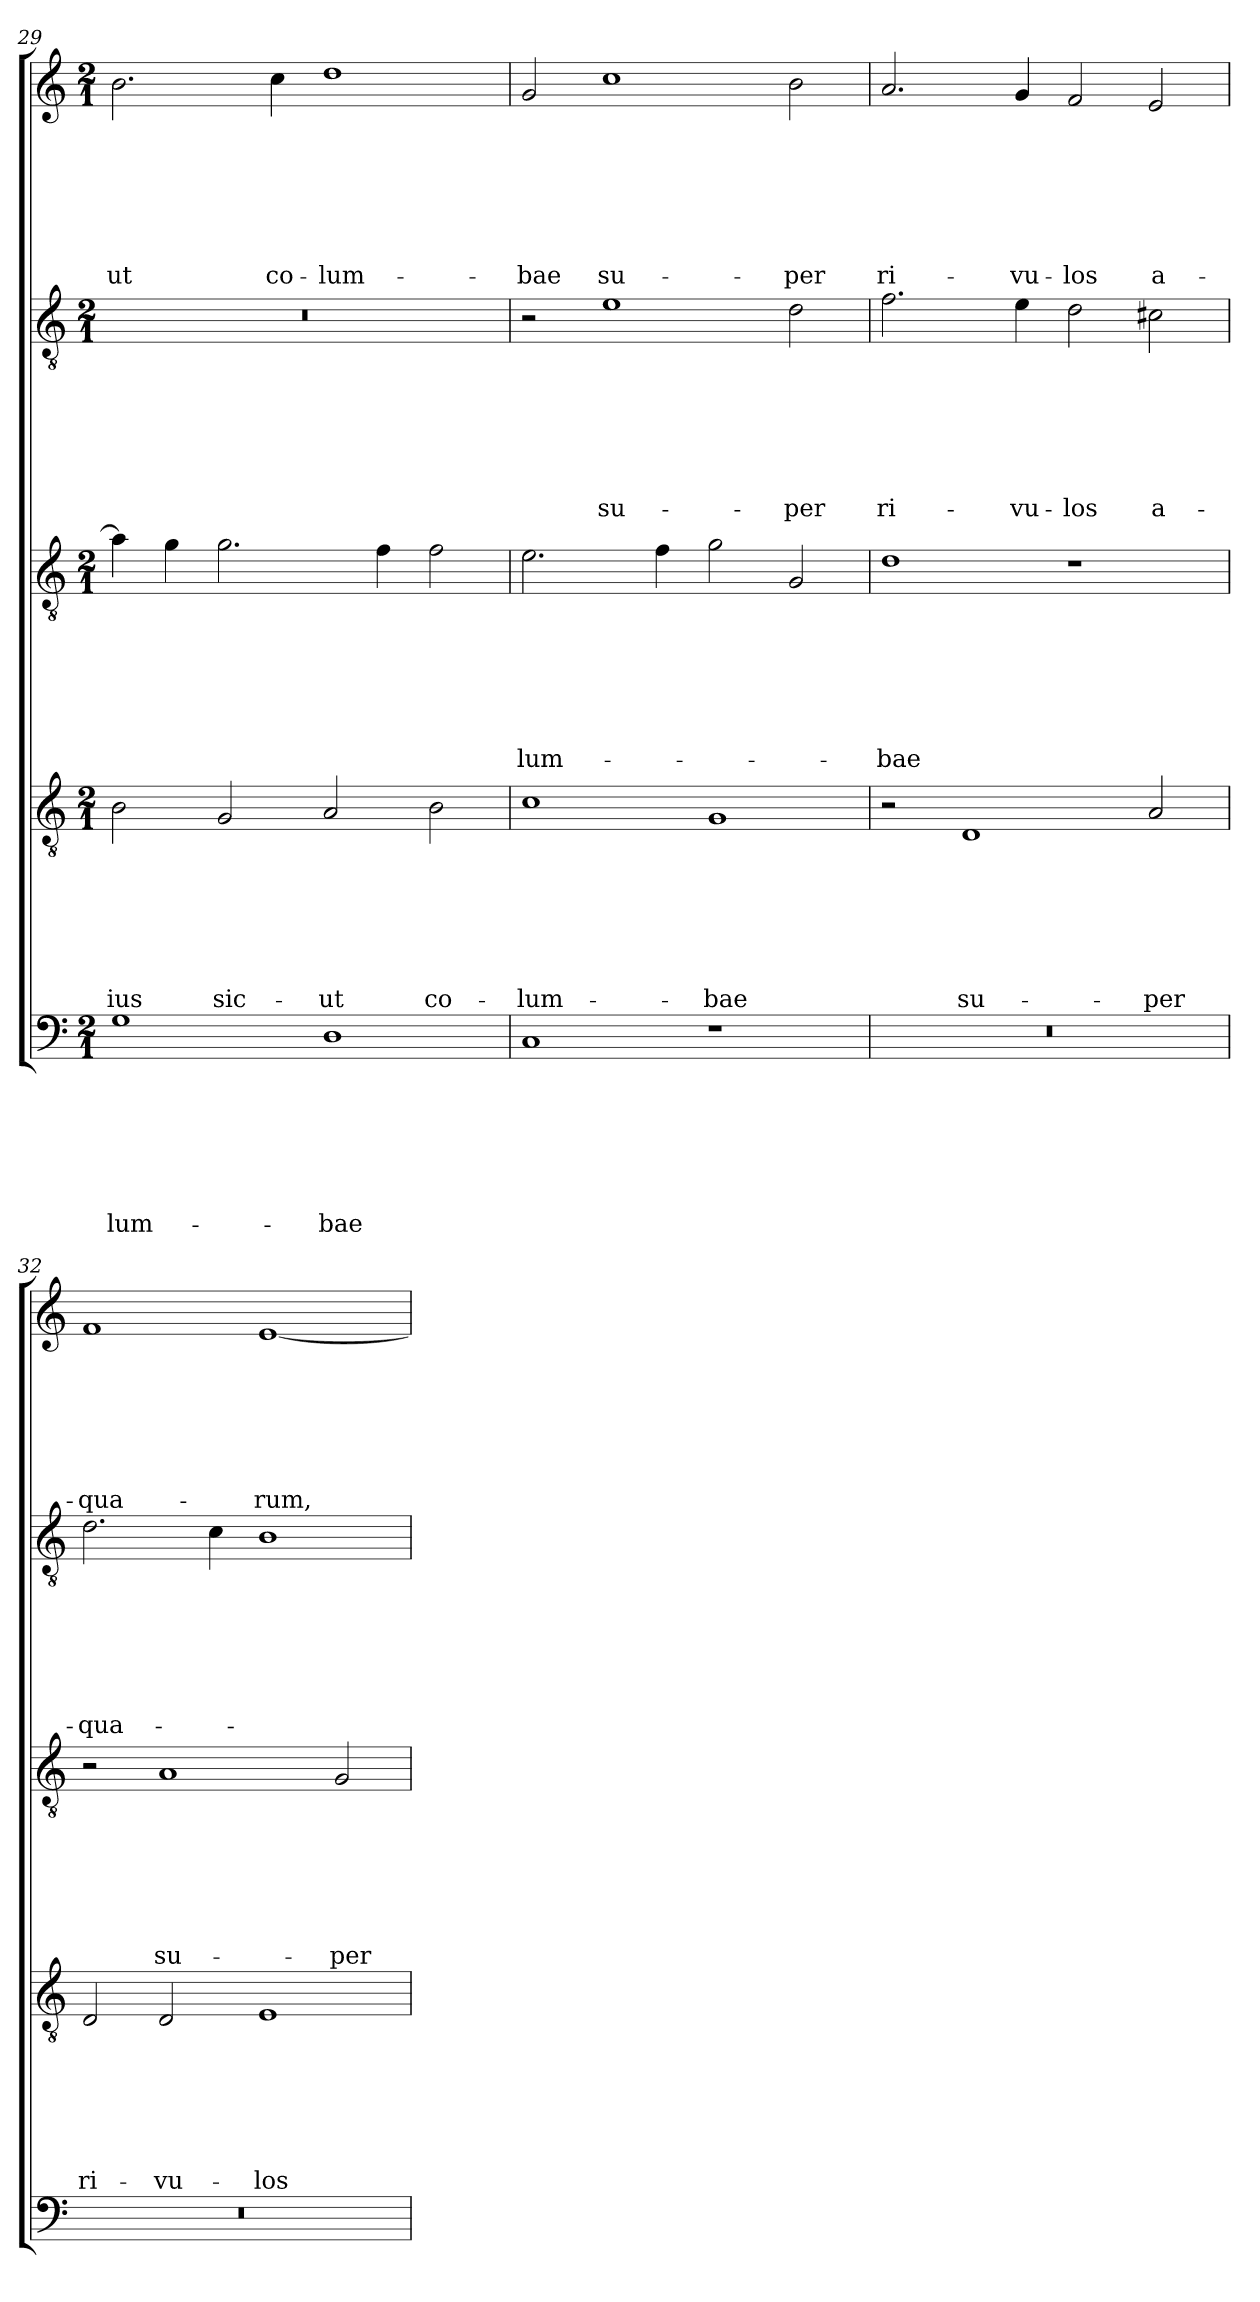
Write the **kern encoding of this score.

**kern	**text	**text	**text	**text	**text	**text	**text	**kern	**text	**text	**text	**text	**text	**text	**text	**kern	**text	**text	**text	**text	**text	**text	**text	**kern	**text	**text	**text	**text	**text	**text	**text	**kern	**text	**text	**text	**text	**text	**text	**text
*part5	*part5	*part5	*part5	*part5	*part5	*part5	*part5	*part4	*part4	*part4	*part4	*part4	*part4	*part4	*part4	*part3	*part3	*part3	*part3	*part3	*part3	*part3	*part3	*part2	*part2	*part2	*part2	*part2	*part2	*part2	*part2	*part1	*part1	*part1	*part1	*part1	*part1	*part1	*part1
*staff5	*staff5	*staff5	*staff5	*staff5	*staff5	*staff5	*staff5	*staff4	*staff4	*staff4	*staff4	*staff4	*staff4	*staff4	*staff4	*staff3	*staff3	*staff3	*staff3	*staff3	*staff3	*staff3	*staff3	*staff2	*staff2	*staff2	*staff2	*staff2	*staff2	*staff2	*staff2	*staff1	*staff1	*staff1	*staff1	*staff1	*staff1	*staff1	*staff1
*clefF4	*	*	*	*	*	*	*	*clefGv2	*	*	*	*	*	*	*	*clefGv2	*	*	*	*	*	*	*	*clefGv2	*	*	*	*	*	*	*	*clefG2	*	*	*	*	*	*	*
*k[]	*	*	*	*	*	*	*	*k[]	*	*	*	*	*	*	*	*k[]	*	*	*	*	*	*	*	*k[]	*	*	*	*	*	*	*	*k[]	*	*	*	*	*	*	*
*C:	*	*	*	*	*	*	*	*C:	*	*	*	*	*	*	*	*C:	*	*	*	*	*	*	*	*C:	*	*	*	*	*	*	*	*C:	*	*	*	*	*	*	*
*M2/1	*	*	*	*	*	*	*	*M2/1	*	*	*	*	*	*	*	*M2/1	*	*	*	*	*	*	*	*M2/1	*	*	*	*	*	*	*	*M2/1	*	*	*	*	*	*	*
=29	=29	=29	=29	=29	=29	=29	=29	=29	=29	=29	=29	=29	=29	=29	=29	=29	=29	=29	=29	=29	=29	=29	=29	=29	=29	=29	=29	=29	=29	=29	=29	=29	=29	=29	=29	=29	=29	=29	=29
!	!	!	!	!	!	!	!LO:LY:b	!	!	!	!	!	!	!	!LO:LY:b	!	!	!	!	!	!	!	!	!	!	!	!	!	!	!	!	!	!	!	!	!	!	!	!LO:LY:b
1G	.	.	.	.	.	.	-lum-	2B\	.	.	.	.	.	.	-ius	4a\]	.	.	.	.	.	.	.	0r	.	.	.	.	.	.	.	2.b\	.	.	.	.	.	.	-ut
.	.	.	.	.	.	.	.	.	.	.	.	.	.	.	.	4g\	.	.	.	.	.	.	.	.	.	.	.	.	.	.	.	.	.	.	.	.	.	.	.
!	!	!	!	!	!	!	!	!	!	!	!	!	!	!	!LO:LY:b	!	!	!	!	!	!	!	!	!	!	!	!	!	!	!	!	!	!	!	!	!	!	!	!
.	.	.	.	.	.	.	.	2G/	.	.	.	.	.	.	sic-	2.g\	.	.	.	.	.	.	.	.	.	.	.	.	.	.	.	.	.	.	.	.	.	.	.
!	!	!	!	!	!	!	!	!	!	!	!	!	!	!	!	!	!	!	!	!	!	!	!	!	!	!	!	!	!	!	!	!	!	!	!	!	!	!	!LO:LY:b
.	.	.	.	.	.	.	.	.	.	.	.	.	.	.	.	.	.	.	.	.	.	.	.	.	.	.	.	.	.	.	.	4cc\	.	.	.	.	.	.	co-
!	!	!	!	!	!	!	!LO:LY:b	!	!	!	!	!	!	!	!LO:LY:b	!	!	!	!	!	!	!	!	!	!	!	!	!	!	!	!	!	!	!	!	!	!	!	!LO:LY:b
1D	.	.	.	.	.	.	-bae	2A/	.	.	.	.	.	.	-ut	.	.	.	.	.	.	.	.	.	.	.	.	.	.	.	.	1dd	.	.	.	.	.	.	-lum-
.	.	.	.	.	.	.	.	.	.	.	.	.	.	.	.	4f\	.	.	.	.	.	.	.	.	.	.	.	.	.	.	.	.	.	.	.	.	.	.	.
!	!	!	!	!	!	!	!	!	!	!	!	!	!	!	!LO:LY:b	!	!	!	!	!	!	!	!	!	!	!	!	!	!	!	!	!	!	!	!	!	!	!	!
.	.	.	.	.	.	.	.	2B\	.	.	.	.	.	.	co-	2f\	.	.	.	.	.	.	.	.	.	.	.	.	.	.	.	.	.	.	.	.	.	.	.
=30	=30	=30	=30	=30	=30	=30	=30	=30	=30	=30	=30	=30	=30	=30	=30	=30	=30	=30	=30	=30	=30	=30	=30	=30	=30	=30	=30	=30	=30	=30	=30	=30	=30	=30	=30	=30	=30	=30	=30
!	!	!	!	!	!	!	!	!	!	!	!	!	!	!	!LO:LY:b	!	!	!	!	!	!	!	!LO:LY:b	!	!	!	!	!	!	!	!	!	!	!	!	!	!	!	!LO:LY:b
1C	.	.	.	.	.	.	.	1c	.	.	.	.	.	.	-lum-	2.e\	.	.	.	.	.	.	-lum-	2r	.	.	.	.	.	.	.	2g/	.	.	.	.	.	.	-bae
!	!	!	!	!	!	!	!	!	!	!	!	!	!	!	!	!	!	!	!	!	!	!	!	!	!	!	!	!	!	!	!LO:LY:b	!	!	!	!	!	!	!	!LO:LY:b
.	.	.	.	.	.	.	.	.	.	.	.	.	.	.	.	.	.	.	.	.	.	.	.	1e	.	.	.	.	.	.	su-	1cc	.	.	.	.	.	.	su-
.	.	.	.	.	.	.	.	.	.	.	.	.	.	.	.	4f\	.	.	.	.	.	.	.	.	.	.	.	.	.	.	.	.	.	.	.	.	.	.	.
!	!	!	!	!	!	!	!	!	!	!	!	!	!	!	!LO:LY:b	!	!	!	!	!	!	!	!	!	!	!	!	!	!	!	!	!	!	!	!	!	!	!	!
1r	.	.	.	.	.	.	.	1G	.	.	.	.	.	.	-bae	2g\	.	.	.	.	.	.	.	.	.	.	.	.	.	.	.	.	.	.	.	.	.	.	.
!	!	!	!	!	!	!	!	!	!	!	!	!	!	!	!	!	!	!	!	!	!	!	!	!	!	!	!	!	!	!	!LO:LY:b	!	!	!	!	!	!	!	!LO:LY:b
.	.	.	.	.	.	.	.	.	.	.	.	.	.	.	.	2G/	.	.	.	.	.	.	.	2d\	.	.	.	.	.	.	-per	2b\	.	.	.	.	.	.	-per
!!LO:LB:g=z
=31	=31	=31	=31	=31	=31	=31	=31	=31	=31	=31	=31	=31	=31	=31	=31	=31	=31	=31	=31	=31	=31	=31	=31	=31	=31	=31	=31	=31	=31	=31	=31	=31	=31	=31	=31	=31	=31	=31	=31
!	!	!	!	!	!	!	!	!	!	!	!	!	!	!	!	!	!	!	!	!	!	!	!LO:LY:b	!	!	!	!	!	!	!	!LO:LY:b	!	!	!	!	!	!	!	!LO:LY:b
0r	.	.	.	.	.	.	.	2r	.	.	.	.	.	.	.	1d	.	.	.	.	.	.	-bae	2.f\	.	.	.	.	.	.	ri-	2.a/	.	.	.	.	.	.	ri-
!	!	!	!	!	!	!	!	!	!	!	!	!	!	!	!LO:LY:b	!	!	!	!	!	!	!	!	!	!	!	!	!	!	!	!	!	!	!	!	!	!	!	!
.	.	.	.	.	.	.	.	1D	.	.	.	.	.	.	su-	.	.	.	.	.	.	.	.	.	.	.	.	.	.	.	.	.	.	.	.	.	.	.	.
!	!	!	!	!	!	!	!	!	!	!	!	!	!	!	!	!	!	!	!	!	!	!	!	!	!	!	!	!	!	!	!LO:LY:b	!	!	!	!	!	!	!	!LO:LY:b
.	.	.	.	.	.	.	.	.	.	.	.	.	.	.	.	.	.	.	.	.	.	.	.	4e\	.	.	.	.	.	.	-vu-	4g/	.	.	.	.	.	.	-vu-
!	!	!	!	!	!	!	!	!	!	!	!	!	!	!	!	!	!	!	!	!	!	!	!	!	!	!	!	!	!	!	!LO:LY:b	!	!	!	!	!	!	!	!LO:LY:b
.	.	.	.	.	.	.	.	.	.	.	.	.	.	.	.	1r	.	.	.	.	.	.	.	2d\	.	.	.	.	.	.	-los	2f/	.	.	.	.	.	.	-los
!	!	!	!	!	!	!	!	!	!	!	!	!	!	!	!LO:LY:b	!	!	!	!	!	!	!	!	!	!	!	!	!	!	!	!LO:LY:b	!	!	!	!	!	!	!	!LO:LY:b
.	.	.	.	.	.	.	.	2A/	.	.	.	.	.	.	-per	.	.	.	.	.	.	.	.	2c#X\	.	.	.	.	.	.	a-	2e/	.	.	.	.	.	.	a-
=32	=32	=32	=32	=32	=32	=32	=32	=32	=32	=32	=32	=32	=32	=32	=32	=32	=32	=32	=32	=32	=32	=32	=32	=32	=32	=32	=32	=32	=32	=32	=32	=32	=32	=32	=32	=32	=32	=32	=32
!	!	!	!	!	!	!	!	!	!	!	!	!	!	!	!LO:LY:b	!	!	!	!	!	!	!	!	!	!	!	!	!	!	!	!LO:LY:b	!	!	!	!	!	!	!	!LO:LY:b
0r	.	.	.	.	.	.	.	2D/	.	.	.	.	.	.	ri-	2r	.	.	.	.	.	.	.	2.d\	.	.	.	.	.	.	-qua-	1f	.	.	.	.	.	.	-qua-
!	!	!	!	!	!	!	!	!	!	!	!	!	!	!	!LO:LY:b	!	!	!	!	!	!	!	!LO:LY:b	!	!	!	!	!	!	!	!	!	!	!	!	!	!	!	!
.	.	.	.	.	.	.	.	2D/	.	.	.	.	.	.	-vu-	1A	.	.	.	.	.	.	su-	.	.	.	.	.	.	.	.	.	.	.	.	.	.	.	.
.	.	.	.	.	.	.	.	.	.	.	.	.	.	.	.	.	.	.	.	.	.	.	.	4c\	.	.	.	.	.	.	.	.	.	.	.	.	.	.	.
!	!	!	!	!	!	!	!	!	!	!	!	!	!	!	!LO:LY:b	!	!	!	!	!	!	!	!	!	!	!	!	!	!	!	!	!	!	!	!	!	!	!	!LO:LY:b
.	.	.	.	.	.	.	.	1E	.	.	.	.	.	.	-los	.	.	.	.	.	.	.	.	1B	.	.	.	.	.	.	.	[1e	.	.	.	.	.	.	-rum,
!	!	!	!	!	!	!	!	!	!	!	!	!	!	!	!	!	!	!	!	!	!	!	!LO:LY:b	!	!	!	!	!	!	!	!	!	!	!	!	!	!	!	!
.	.	.	.	.	.	.	.	.	.	.	.	.	.	.	.	2G/	.	.	.	.	.	.	-per	.	.	.	.	.	.	.	.	.	.	.	.	.	.	.	.
=	=	=	=	=	=	=	=	=	=	=	=	=	=	=	=	=	=	=	=	=	=	=	=	=	=	=	=	=	=	=	=	=	=	=	=	=	=	=	=
*-	*-	*-	*-	*-	*-	*-	*-	*-	*-	*-	*-	*-	*-	*-	*-	*-	*-	*-	*-	*-	*-	*-	*-	*-	*-	*-	*-	*-	*-	*-	*-	*-	*-	*-	*-	*-	*-	*-	*-
